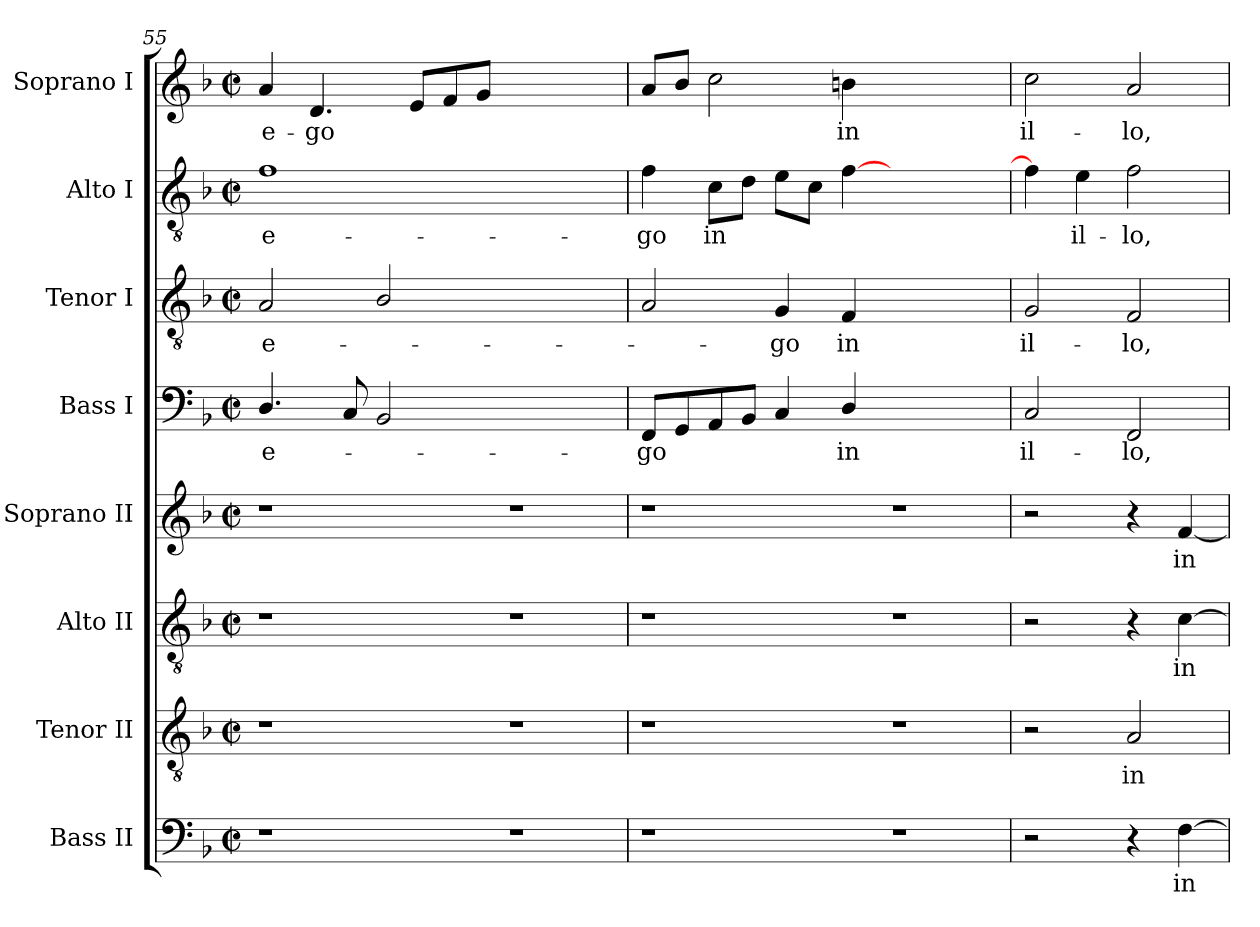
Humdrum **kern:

**kern	**text	**kern	**text	**kern	**text	**kern	**text	**kern	**text	**kern	**text	**kern	**text	**kern	**text
*part8	*part8	*part7	*part7	*part6	*part6	*part5	*part5	*part4	*part4	*part3	*part3	*part2	*part2	*part1	*part1
*staff8	*staff8	*staff7	*staff7	*staff6	*staff6	*staff5	*staff5	*staff4	*staff4	*staff3	*staff3	*staff2	*staff2	*staff1	*staff1
*I"Bass II	*	*I"Tenor II	*	*I"Alto II	*	*I"Soprano II	*	*I"Bass I	*	*I"Tenor I	*	*I"Alto I	*	*I"Soprano I	*
*I'B. II	*	*I'T. II	*	*I'A. II	*	*I'S. II	*	*I'B. I	*	*I'T. I	*	*I'A. I	*	*I'S. I	*
*clefF4	*	*clefGv2	*	*clefGv2	*	*clefG2	*	*clefF4	*	*clefGv2	*	*clefGv2	*	*clefG2	*
*	*	*ITrd7c12	*	*	*	*	*	*	*	*ITrd7c12	*	*	*	*	*
*k[b-]	*	*k[b-]	*	*k[b-]	*	*k[b-]	*	*k[b-]	*	*k[b-]	*	*k[b-]	*	*k[b-]	*
*F:	*	*F:	*	*F:	*	*F:	*	*F:	*	*F:	*	*F:	*	*F:	*
*M2/2	*	*M2/2	*	*M2/2	*	*M2/2	*	*M2/2	*	*M2/2	*	*M2/2	*	*M2/2	*
*met(c|)	*	*met(c|)	*	*met(c|)	*	*met(c|)	*	*met(c|)	*	*met(c|)	*	*met(c|)	*	*met(c|)	*
=55	=55	=55	=55	=55	=55	=55	=55	=55	=55	=55	=55	=55	=55	=55	=55
!	!	!	!	!	!	!	!	!	!LO:LY:b:color=#000000	!	!	!	!	!	!
!	!	!	!	!	!	!	!	!	!	!	!LO:LY:b:color=#000000	!	!	!	!
!	!	!	!	!	!	!	!	!	!	!	!	!	!LO:LY:b:color=#000000	!	!
!	!	!	!	!	!	!	!	!	!	!	!	!	!	!	!LO:LY:b:color=#000000
1r	.	1r	.	1r	.	1r	.	4.Di/	e-	2AAi/	e-	1fi	e-	4ai/	e-
!	!	!	!	!	!	!	!	!	!	!	!	!	!	!	!LO:LY:b:color=#000000
.	.	.	.	.	.	.	.	.	.	.	.	.	.	4.di/	-go
.	.	.	.	.	.	.	.	8Ci/	.	.	.	.	.	.	.
.	.	.	.	.	.	.	.	2BB-i/	.	2BB-i/	.	.	.	.	.
.	.	.	.	.	.	.	.	.	.	.	.	.	.	8ei/L	.
.	.	.	.	.	.	.	.	.	.	.	.	.	.	8fi/	.
.	.	.	.	.	.	.	.	.	.	.	.	.	.	8gi/J	.
1r	.	1r	.	1r	.	1r	.	1ryy	.	1ryy	.	1ryy	.	1ryy	.
=56	=56	=56	=56	=56	=56	=56	=56	=56	=56	=56	=56	=56	=56	=56	=56
!	!	!	!	!	!	!	!	!	!LO:LY:b:color=#000000	!	!	!	!	!	!
!	!	!	!	!	!	!	!	!	!	!	!	!	!LO:LY:b:color=#000000	!	!
1r	.	1r	.	1r	.	1r	.	8FFi/L	-go	2AAi/	.	4fi\	-go	8ai/L	.
.	.	.	.	.	.	.	.	8GGi/	.	.	.	.	.	8b-i/J	.
!	!	!	!	!	!	!	!	!	!	!	!	!	!LO:LY:b:color=#000000	!	!
.	.	.	.	.	.	.	.	8AAi/	.	.	.	8ci\L	in	2cci\	.
.	.	.	.	.	.	.	.	8BB-i/J	.	.	.	8di\J	.	.	.
!	!	!	!	!	!	!	!	!	!	!	!LO:LY:b:color=#000000	!	!	!	!
.	.	.	.	.	.	.	.	4Ci/	.	4GGi/	-go	8ei\L	.	.	.
.	.	.	.	.	.	.	.	.	.	.	.	8ci\J	.	.	.
!	!	!	!	!	!	!	!	!	!LO:LY:b:color=#000000	!	!	!	!	!	!
!	!	!	!	!	!	!	!	!	!	!	!LO:LY:b:color=#000000	!	!	!	!
!	!	!	!	!	!	!	!	!	!	!	!	!	!	!	!LO:LY:b:color=#000000
.	.	.	.	.	.	.	.	4Di/	in	4FFi/	in	[>4fi\	.	4bni\	in
1r	.	1r	.	1r	.	1r	.	1ryy	.	1ryy	.	1ryy	.	1ryy	.
=57	=57	=57	=57	=57	=57	=57	=57	=57	=57	=57	=57	=57	=57	=57	=57
!	!	!	!	!	!	!	!	!	!LO:LY:b:color=#000000	!	!	!	!	!	!
!	!	!	!	!	!	!	!	!	!	!	!LO:LY:b:color=#000000	!	!	!	!
!	!	!	!	!	!	!	!	!	!	!	!	!	!	!	!LO:LY:b:color=#000000
2r	.	2r	.	2r	.	2r	.	2Ci/	il-	2GGi/	il-	4fi\]	.	2cci\	il-
!	!	!	!	!	!	!	!	!	!	!	!	!	!LO:LY:b:color=#000000	!	!
.	.	.	.	.	.	.	.	.	.	.	.	4ei\	il-	.	.
!	!	!	!LO:LY:b:color=#000000	!	!	!	!	!	!	!	!	!	!	!	!
!	!	!	!	!	!	!	!	!	!LO:LY:b:color=#000000	!	!	!	!	!	!
!	!	!	!	!	!	!	!	!	!	!	!LO:LY:b:color=#000000	!	!	!	!
!	!	!	!	!	!	!	!	!	!	!	!	!	!LO:LY:b:color=#000000	!	!
!	!	!	!	!	!	!	!	!	!	!	!	!	!	!	!LO:LY:b:color=#000000
4r	.	2AAi/	in	4r	.	4r	.	2FFi/	-lo,	2FFi/	-lo,	2fi\	-lo,	2ai/	-lo,
!	!LO:LY:b:color=#000000	!	!	!	!	!	!	!	!	!	!	!	!	!	!
!	!	!	!	!	!LO:LY:b:color=#000000	!	!	!	!	!	!	!	!	!	!
!	!	!	!	!	!	!	!LO:LY:b:color=#000000	!	!	!	!	!	!	!	!
[>4Fi\	in	.	.	[>4ci\	in	[<4fi/	in	.	.	.	.	.	.	.	.
=	=	=	=	=	=	=	=	=	=	=	=	=	=	=	=
*-	*-	*-	*-	*-	*-	*-	*-	*-	*-	*-	*-	*-	*-	*-	*-
